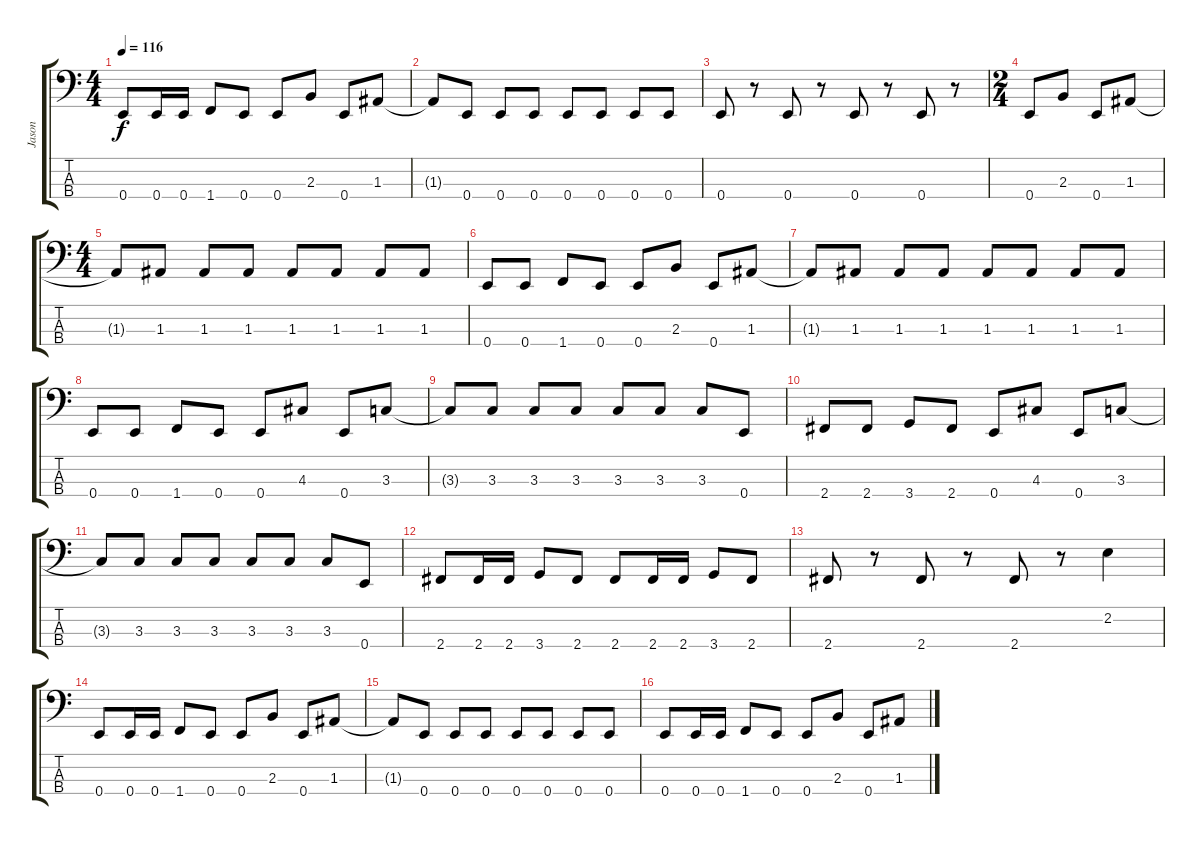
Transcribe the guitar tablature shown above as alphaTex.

\track ("Jason" "Jason") {instrument electricbasspick}
\staff {score tabs}
\tuning (G2 D2 A1 E1) {hide}
\ts (4 4)
\tempo 116
\clef f4
\ks c
0.4.8{dy f} 0.4.16 0.4.16 1.4.8 0.4.8 0.4.8 2.3.8 0.4.8 1.3.8 |
1.3{t}.8 0.4.8 0.4.8 0.4.8 0.4.8 0.4.8 0.4.8 0.4.8 |
0.4.8 r.8 0.4.8 r.8 0.4.8 r.8 0.4.8 r.8 |
\ts (2 4)
0.4.8 2.3.8 0.4.8 1.3.8 |
\ts (4 4)
1.3{t}.8 1.3.8 1.3.8 1.3.8 1.3.8 1.3.8 1.3.8 1.3.8 |
0.4.8 0.4.8 1.4.8 0.4.8 0.4.8 2.3.8 0.4.8 1.3.8 |
1.3{t}.8 1.3.8 1.3.8 1.3.8 1.3.8 1.3.8 1.3.8 1.3.8 |
0.4.8 0.4.8 1.4.8 0.4.8 0.4.8 4.3.8 0.4.8 3.3.8 |
3.3{t}.8 3.3.8 3.3.8 3.3.8 3.3.8 3.3.8 3.3.8 0.4.8 |
2.4.8 2.4.8 3.4.8 2.4.8 0.4.8 4.3.8 0.4.8 3.3.8 |
3.3{t}.8 3.3.8 3.3.8 3.3.8 3.3.8 3.3.8 3.3.8 0.4.8 |
2.4.8 2.4.16 2.4.16 3.4.8 2.4.8 2.4.8 2.4.16 2.4.16 3.4.8 2.4.8 |
2.4.8 r.8 2.4.8 r.8 2.4.8 r.8 2.2.4 |
0.4.8 0.4.16 0.4.16 1.4.8 0.4.8 0.4.8 2.3.8 0.4.8 1.3.8 |
1.3{t}.8 0.4.8 0.4.8 0.4.8 0.4.8 0.4.8 0.4.8 0.4.8 |
0.4.8 0.4.16 0.4.16 1.4.8 0.4.8 0.4.8 2.3.8 0.4.8 1.3.8
